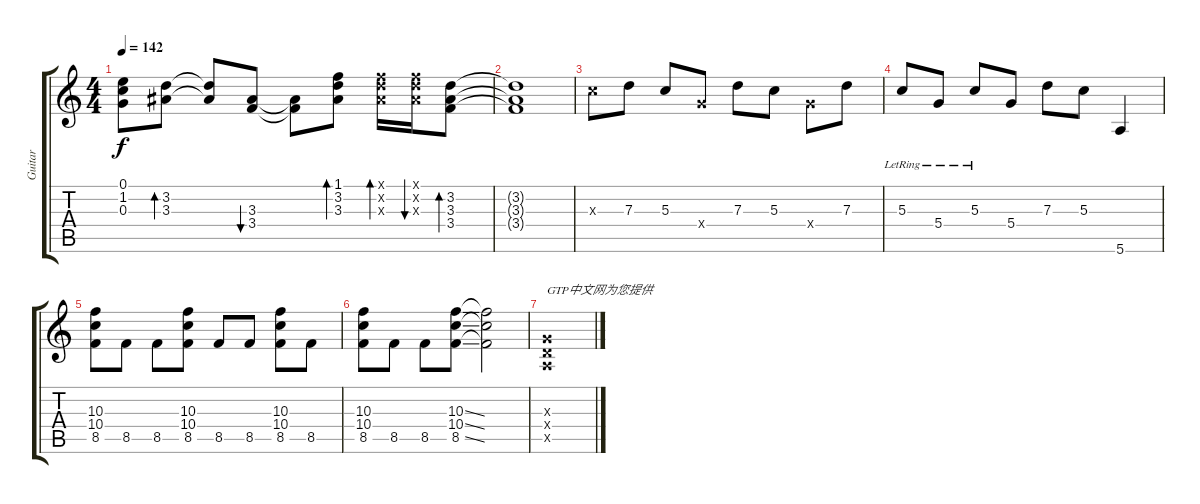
\track ("Guitar" "Guitar") {instrument distortionguitar}
\staff {score tabs}
\tuning (E4 B3 G3 D3 A2 E2) {hide}
\ts (4 4)
\tempo 142
\clef g2
\ks c
(0.1{t} 1.2{t} 0.3{t}).8{dy f} (3.2 3.3).8{bd 60} (3.2{t} 3.3{t}).8 (3.3 3.4).8{bu 60} (3.3{t} 3.4{t}).8 (1.1 3.2 3.3).8{bd 60} (1.1{x} 3.2{x} 3.3{x}).16{bd 60} (1.1{x} 3.2{x} 3.3{x}).16{bu 60} (3.2 3.3 3.4).8{bd 60} |
(3.2{t} 3.3{t} 3.4{t}).1 |
5.3{x}.8 7.3.8 5.3.8 5.4{x}.8 7.3.8 5.3.8 5.4{x}.8 7.3.8 |
5.3{lr}.8 5.4{lr}.8 5.3{lr}.8 5.4.8 7.3.8 5.3.8 5.6.4 |
(10.3 10.4 8.5).8 8.5.8 8.5.8 (10.3 10.4 8.5).8 8.5.8 8.5.8 (10.3 10.4 8.5).8 8.5.8 |
(10.3 10.4 8.5).8 8.5.8 8.5.8 (10.3{ss} 10.4{ss} 8.5{ss}).8 (10.3{t} 10.4{t} 8.5{t}).2 |
(0.3{x} 0.4{x} 0.5{x}).1{txt "GTP中文网为您提供"}
